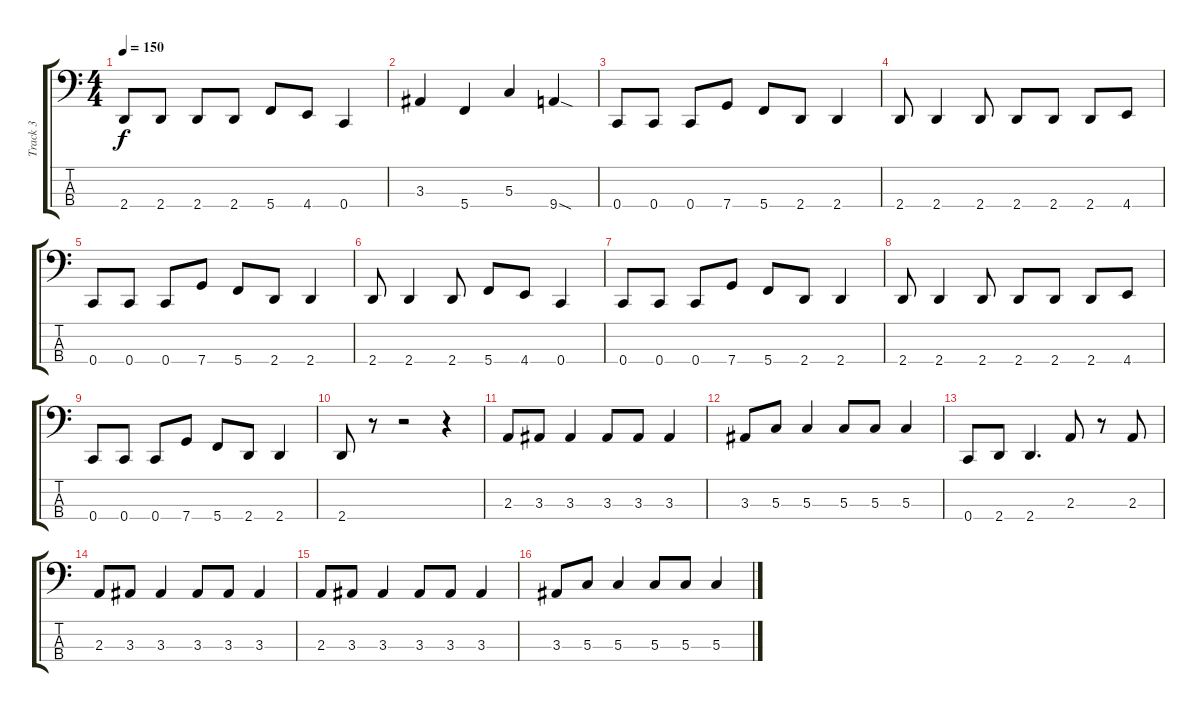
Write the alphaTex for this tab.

\track ("Track 3" "Track 3") {instrument electricbasspick}
\staff {score tabs}
\tuning (F2 C2 G1 C1) {hide}
\ts (4 4)
\tempo 150
\clef f4
\ks c
2.4.8{dy f} 2.4.8 2.4.8 2.4.8 5.4.8 4.4.8 0.4.4 |
3.3.4 5.4.4 5.3.4 9.4{sod}.4 |
0.4.8 0.4.8 0.4.8 7.4.8 5.4.8 2.4.8 2.4.4 |
2.4.8 2.4.4 2.4.8 2.4.8 2.4.8 2.4.8 4.4.8 |
0.4.8 0.4.8 0.4.8 7.4.8 5.4.8 2.4.8 2.4.4 |
2.4.8 2.4.4 2.4.8 5.4.8 4.4.8 0.4.4 |
0.4.8 0.4.8 0.4.8 7.4.8 5.4.8 2.4.8 2.4.4 |
2.4.8 2.4.4 2.4.8 2.4.8 2.4.8 2.4.8 4.4.8 |
0.4.8 0.4.8 0.4.8 7.4.8 5.4.8 2.4.8 2.4.4 |
2.4.8 r.8 r.2 r.4 |
2.3.8 3.3.8 3.3.4 3.3.8 3.3.8 3.3.4 |
3.3.8 5.3.8 5.3.4 5.3.8 5.3.8 5.3.4 |
0.4.8 2.4.8 2.4.4{d} 2.3.8 r.8 2.3.8 |
2.3.8 3.3.8 3.3.4 3.3.8 3.3.8 3.3.4 |
2.3.8 3.3.8 3.3.4 3.3.8 3.3.8 3.3.4 |
3.3.8 5.3.8 5.3.4 5.3.8 5.3.8 5.3.4
